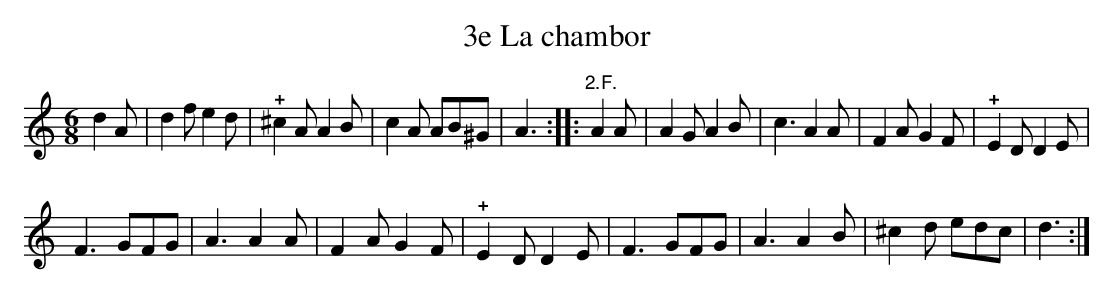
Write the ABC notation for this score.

X:1
T: 3e La chambor
M: 6/8
L: 1/8
K: Ddor
d2A |\
d2f e2d | !+!^c2A A2B | c2A AB^G | A3 :|\
|: "2.F."A2A |\
A2G A2B | c3 A2A | F2A G2F | !+!E2D D2E |
F3 GFG | A3 A2A | F2A G2F | !+!E2D D2E |\
F3 GFG | A3 A2B | ^c2d edc | d3 :|
